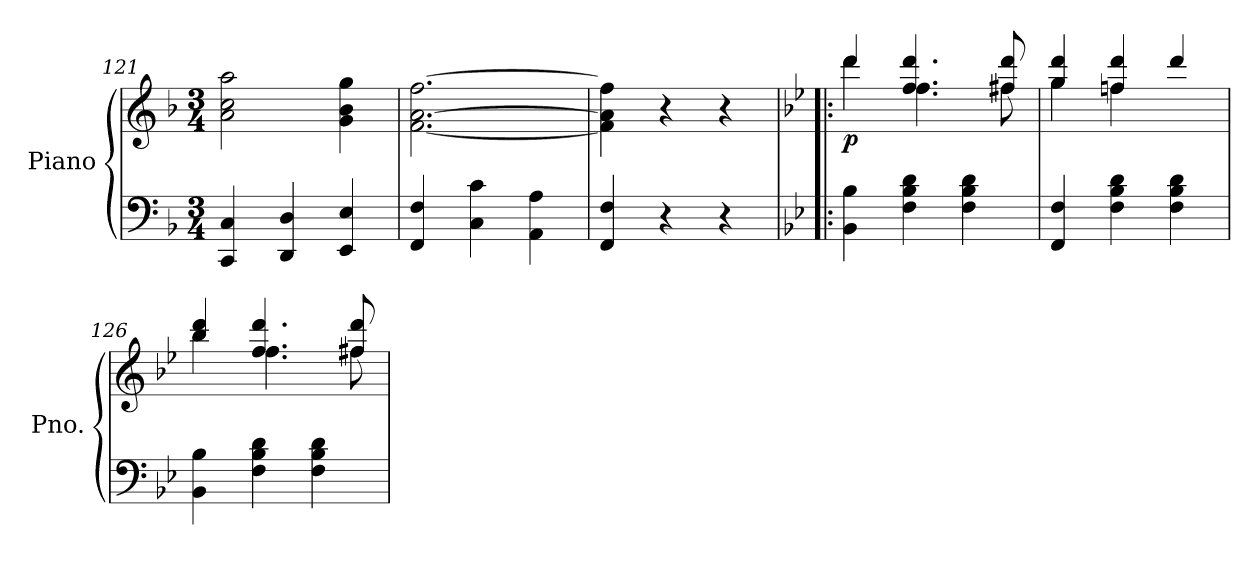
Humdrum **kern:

**kern	**kern	**dynam
*part1	*part1	*part1
*staff2	*staff1	*staff1/2
*I"Piano	*	*
*I'Pno.	*	*
*clefF4	*clefG2	*
*k[b-]	*k[b-]	*
*M3/4	*M3/4	*
=121	=121	=121
4CC/ 4C/	2a\ 2cc\ 2aa\	.
4DD/ 4D/	.	.
4EE/ 4E/	4g\ 4b-\ 4gg\	.
=122	=122	=122
4FF/ 4F/	[2.f\ [2.a\ [2.ff\	.
4C\ 4c\	.	.
4AA\ 4A\	.	.
=123	=123	=123
4FF/ 4F/	4f\] 4a\] 4ff\]	.
4r	4r	.
4r	4r	.
!!LO:LB:g=z
=124!|:	=124!|:	=124!|:
*k[b-e-]	*k[b-e-]	*
*	*^	*
!	!	!	!LO:DY:b
4BB-\ 4B-\	4ddd/	4ddd\	p
4F\ 4B-\ 4d\	4.ff/ 4.ddd/	4.ff\	.
4F\ 4B-\ 4d\	.	.	.
.	8ff#X/ 8ddd/	8ff#\	.
=125	=125	=125	=125
4FF/ 4F/	4gg/ 4ddd/	4gg\	.
4F\ 4B-\ 4d\	4ff/ 4ddd/	4ffn\	.
4F\ 4B-\ 4d\	4ddd/	4ryy	.
=126	=126	=126	=126
4BB-\ 4B-\	4bb-/ 4ddd/	4bb-\	.
4F\ 4B-\ 4d\	4.ff/ 4.ddd/	4.ff\	.
4F\ 4B-\ 4d\	.	.	.
.	8ff#X/ 8ddd/	8ff#\	.
*	*v	*v	*
=	=	=
*-	*-	*-
